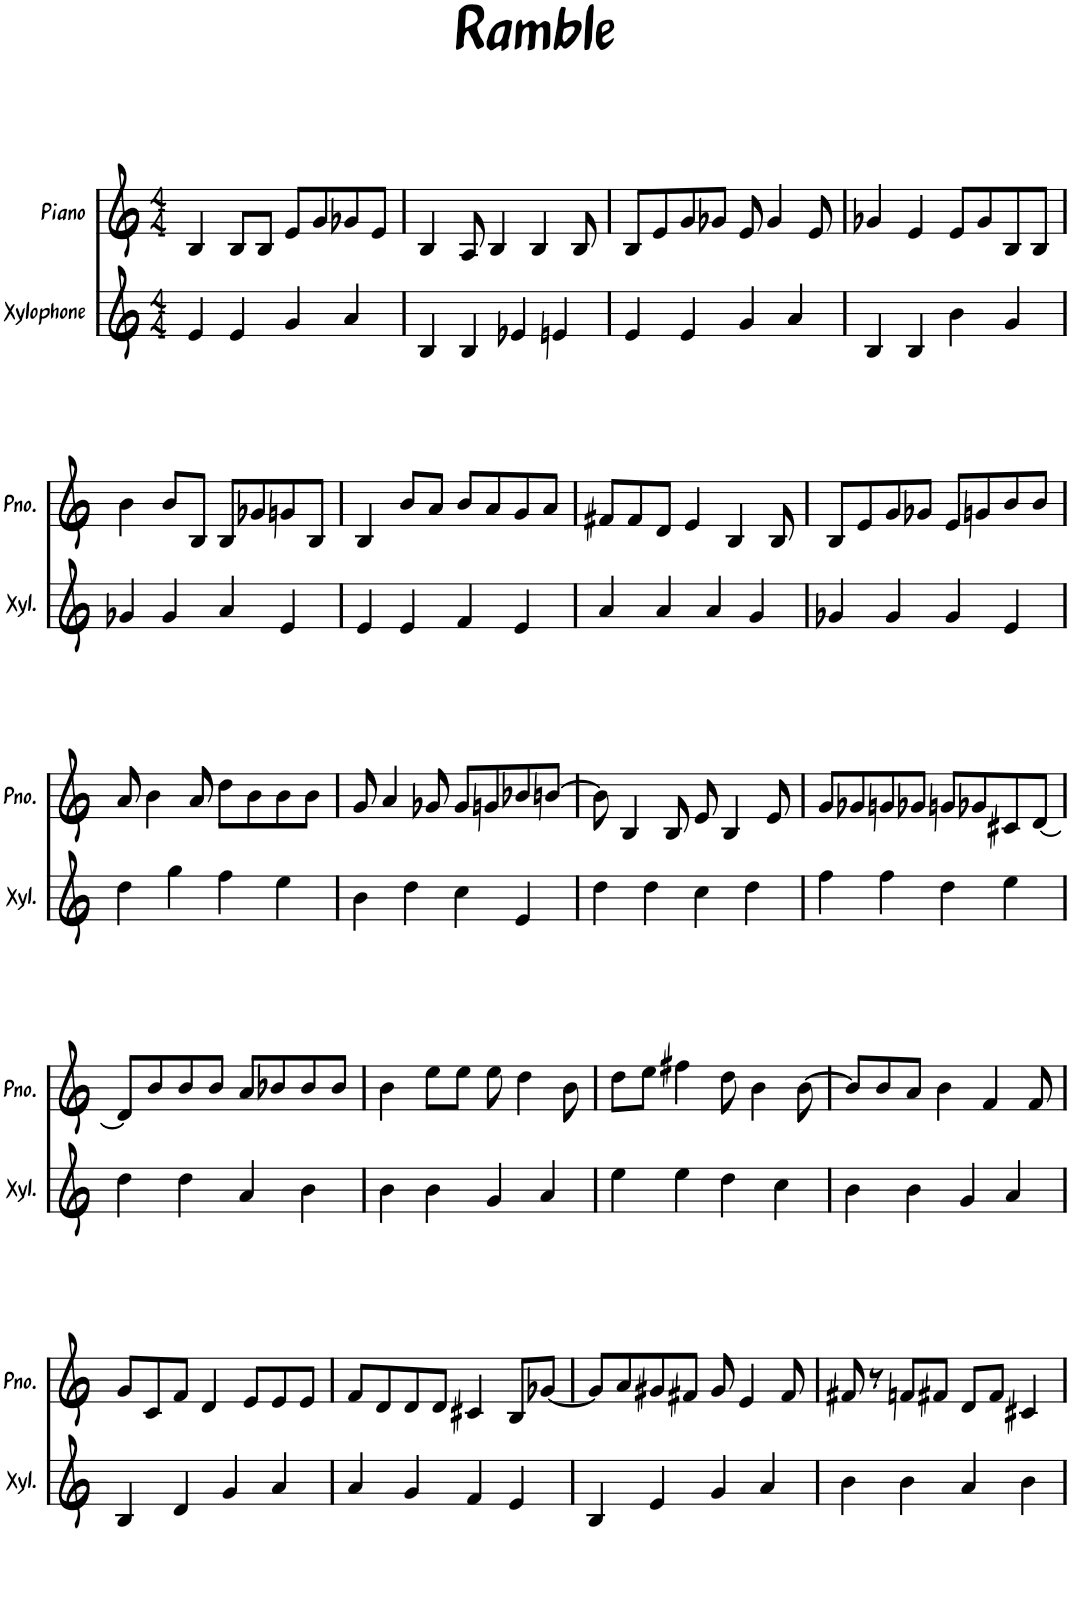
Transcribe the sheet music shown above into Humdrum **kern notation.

**kern	**kern
*part2	*part1
*staff2	*staff1
*I"Xylophone	*I"Piano
*I'Xyl.	*I'Pno.
*clefG2	*clefG2
*Trd-7c-12	*
*k[]	*k[]
*M4/4	*M4/4
=1	=1
4e/	4B/
4e/	8B/L
.	8B/J
4g/	8e/L
.	8g/
4a/	8g-X/
.	8e/J
=2	=2
4B/	4B/
4B/	8A/
.	4B/
4e-X/	.
.	4B/
4en/	.
.	8B/
=3	=3
4e/	8B/L
.	8e/
4e/	8g/
.	8g-X/J
4g/	8e/
.	4g-/
4a/	.
.	8e/
=4	=4
4B/	4g-X/
4B/	4e/
4b\	8e/L
.	8g-/
4g/	8B/
.	8B/J
!!LO:LB:g=z
=5	=5
4g-X/	4b\
4g-/	8b/L
.	8B/J
4a/	8B/L
.	8g-X/
4e/	8gn/
.	8B/J
=6	=6
4e/	4B/
4e/	8b/L
.	8a/J
4f/	8b/L
.	8a/
4e/	8g/
.	8a/J
=7	=7
4a/	8f#X/L
.	8f#/
4a/	8d/J
.	4e/
4a/	.
.	4B/
4g/	.
.	8B/
=8	=8
4g-X/	8B/L
.	8e/
4g-/	8g/
.	8g-X/J
4g-/	8e/L
.	8gn/
4e/	8b/
.	8b/J
!!LO:LB:g=z
=9	=9
4dd\	8a/
.	4b\
4gg\	.
.	8a/
4ff\	8dd\L
.	8b\
4ee\	8b\
.	8b\J
=10	=10
4b\	8g/
.	4a/
4dd\	.
.	8g-X/
4cc\	8g-/L
.	8gn/
4e/	8b-X/
.	[8bn/J
=11	=11
4dd\	8b\]
.	4B/
4dd\	.
.	8B/
4cc\	8e/
.	4B/
4dd\	.
.	8e/
=12	=12
4ff\	8g/L
.	8g-X/
4ff\	8gn/
.	8g-X/J
4dd\	8gn/L
.	8g-X/
4ee\	8c#X/
.	[8d/J
!!LO:LB:g=z
=13	=13
4dd\	8d/L]
.	8b/
4dd\	8b/
.	8b/J
4a/	8a/L
.	8b-X/
4b\	8b-/
.	8b-/J
=14	=14
4b\	4b\
4b\	8ee\L
.	8ee\J
4g/	8ee\
.	4dd\
4a/	.
.	8b\
=15	=15
4ee\	8dd\L
.	8ee\J
4ee\	4ff#X\
4dd\	8dd\
.	4b\
4cc\	.
.	[8b\
=16	=16
4b\	8b/L]
.	8b/
4b\	8a/J
.	4b\
4g/	.
.	4f/
4a/	.
.	8f/
!!LO:LB:g=z
=17	=17
4B/	8g/L
.	8c/
4d/	8f/J
.	4d/
4g/	.
.	8e/L
4a/	8e/
.	8e/J
=18	=18
4a/	8f/L
.	8d/
4g/	8d/
.	8d/J
4f/	4c#X/
4e/	8B/L
.	[8g-X/J
=19	=19
4B/	8g-/L]
.	8a/
4e/	8g#X/
.	8f#X/J
4g/	8g#/
.	4e/
4a/	.
.	8f#/
=20	=20
4b\	8f#X/
.	8r
4b\	8fn/L
.	8f#X/J
4a/	8d/L
.	8f#/J
4b\	4c#X/
=	=
*-	*-
